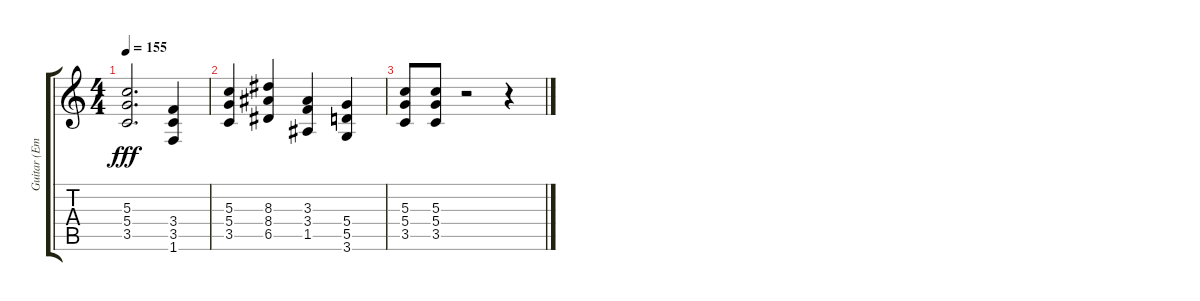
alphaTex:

\track ("Guitar (Emppu)" "Guitar (Em") {instrument distortionguitar}
\staff {score tabs}
\tuning (E4 B3 G3 D3 A2 E2) {hide}
\ts (4 4)
\tempo 155
\clef g2
\ks c
(5.3 5.4 3.5).2{d dy fff} (3.4 3.5 1.6).4 |
(5.3 5.4 3.5).4 (8.3 8.4 6.5).4 (3.3 3.4 1.5).4 (5.4 5.5 3.6).4 |
(5.3 5.4 3.5).8 (5.3 5.4 3.5).8 r.2 r.4
